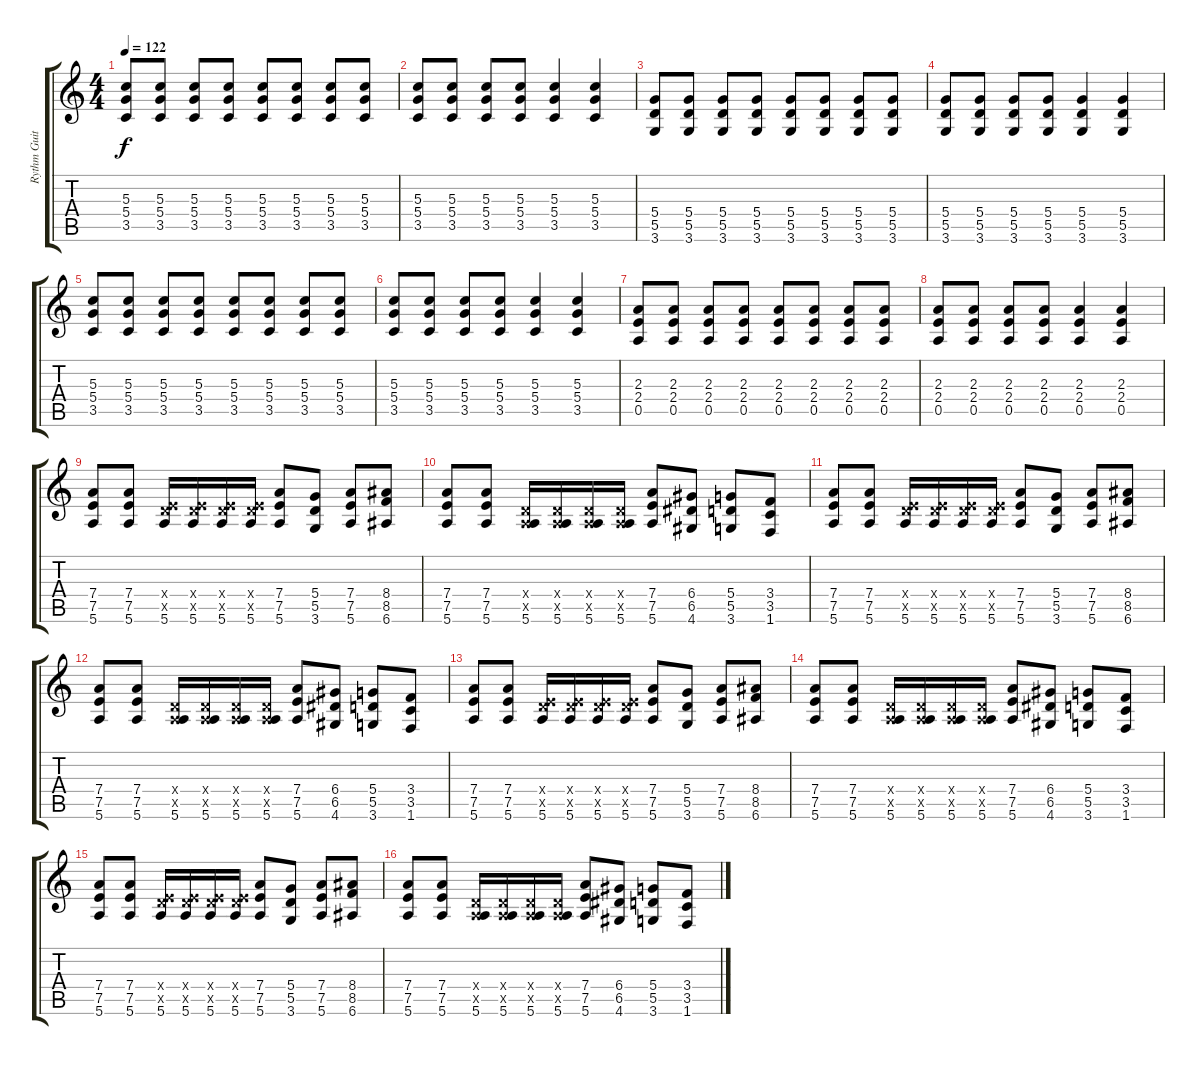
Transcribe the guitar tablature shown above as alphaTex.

\track ("Rythm Guitar" "Rythm Guit") {instrument distortionguitar}
\staff {score tabs}
\tuning (E4 B3 G3 D3 A2 E2) {hide}
\ts (4 4)
\tempo 122
\clef g2
\ks c
(5.3 5.4 3.5).8{dy f} (5.3 5.4 3.5).8 (5.3 5.4 3.5).8 (5.3 5.4 3.5).8 (5.3 5.4 3.5).8 (5.3 5.4 3.5).8 (5.3 5.4 3.5).8 (5.3 5.4 3.5).8 |
(5.3 5.4 3.5).8 (5.3 5.4 3.5).8 (5.3 5.4 3.5).8 (5.3 5.4 3.5).8 (5.3 5.4 3.5).4 (5.3 5.4 3.5).4 |
(5.4 5.5 3.6).8 (5.4 5.5 3.6).8 (5.4 5.5 3.6).8 (5.4 5.5 3.6).8 (5.4 5.5 3.6).8 (5.4 5.5 3.6).8 (5.4 5.5 3.6).8 (5.4 5.5 3.6).8 |
(5.4 5.5 3.6).8 (5.4 5.5 3.6).8 (5.4 5.5 3.6).8 (5.4 5.5 3.6).8 (5.4 5.5 3.6).4 (5.4 5.5 3.6).4 |
(5.3 5.4 3.5).8 (5.3 5.4 3.5).8 (5.3 5.4 3.5).8 (5.3 5.4 3.5).8 (5.3 5.4 3.5).8 (5.3 5.4 3.5).8 (5.3 5.4 3.5).8 (5.3 5.4 3.5).8 |
(5.3 5.4 3.5).8 (5.3 5.4 3.5).8 (5.3 5.4 3.5).8 (5.3 5.4 3.5).8 (5.3 5.4 3.5).4 (5.3 5.4 3.5).4 |
(2.3 2.4 0.5).8 (2.3 2.4 0.5).8 (2.3 2.4 0.5).8 (2.3 2.4 0.5).8 (2.3 2.4 0.5).8 (2.3 2.4 0.5).8 (2.3 2.4 0.5).8 (2.3 2.4 0.5).8 |
(2.3 2.4 0.5).8 (2.3 2.4 0.5).8 (2.3 2.4 0.5).8 (2.3 2.4 0.5).8 (2.3 2.4 0.5).4 (2.3 2.4 0.5).4 |
(7.4 7.5 5.6).8 (7.4 7.5 5.6).8 (0.4{x} 7.5{x} 5.6).16 (0.4{x} 7.5{x} 5.6).16 (0.4{x} 7.5{x} 5.6).16 (0.4{x} 7.5{x} 5.6).16 (7.4 7.5 5.6).8 (5.4 5.5 3.6).8 (7.4 7.5 5.6).8 (8.4 8.5 6.6).8 |
(7.4 7.5 5.6).8 (7.4 7.5 5.6).8 (0.4{x} 0.5{x} 5.6).16 (0.4{x} 0.5{x} 5.6).16 (0.4{x} 0.5{x} 5.6).16 (0.4{x} 0.5{x} 5.6).16 (7.4 7.5 5.6).8 (6.4 6.5 4.6).8 (5.4 5.5 3.6).8 (3.4 3.5 1.6).8 |
(7.4 7.5 5.6).8 (7.4 7.5 5.6).8 (0.4{x} 7.5{x} 5.6).16 (0.4{x} 7.5{x} 5.6).16 (0.4{x} 7.5{x} 5.6).16 (0.4{x} 7.5{x} 5.6).16 (7.4 7.5 5.6).8 (5.4 5.5 3.6).8 (7.4 7.5 5.6).8 (8.4 8.5 6.6).8 |
(7.4 7.5 5.6).8 (7.4 7.5 5.6).8 (0.4{x} 0.5{x} 5.6).16 (0.4{x} 0.5{x} 5.6).16 (0.4{x} 0.5{x} 5.6).16 (0.4{x} 0.5{x} 5.6).16 (7.4 7.5 5.6).8 (6.4 6.5 4.6).8 (5.4 5.5 3.6).8 (3.4 3.5 1.6).8 |
(7.4 7.5 5.6).8 (7.4 7.5 5.6).8 (0.4{x} 7.5{x} 5.6).16 (0.4{x} 7.5{x} 5.6).16 (0.4{x} 7.5{x} 5.6).16 (0.4{x} 7.5{x} 5.6).16 (7.4 7.5 5.6).8 (5.4 5.5 3.6).8 (7.4 7.5 5.6).8 (8.4 8.5 6.6).8 |
(7.4 7.5 5.6).8 (7.4 7.5 5.6).8 (0.4{x} 0.5{x} 5.6).16 (0.4{x} 0.5{x} 5.6).16 (0.4{x} 0.5{x} 5.6).16 (0.4{x} 0.5{x} 5.6).16 (7.4 7.5 5.6).8 (6.4 6.5 4.6).8 (5.4 5.5 3.6).8 (3.4 3.5 1.6).8 |
(7.4 7.5 5.6).8 (7.4 7.5 5.6).8 (0.4{x} 7.5{x} 5.6).16 (0.4{x} 7.5{x} 5.6).16 (0.4{x} 7.5{x} 5.6).16 (0.4{x} 7.5{x} 5.6).16 (7.4 7.5 5.6).8 (5.4 5.5 3.6).8 (7.4 7.5 5.6).8 (8.4 8.5 6.6).8 |
(7.4 7.5 5.6).8 (7.4 7.5 5.6).8 (0.4{x} 0.5{x} 5.6).16 (0.4{x} 0.5{x} 5.6).16 (0.4{x} 0.5{x} 5.6).16 (0.4{x} 0.5{x} 5.6).16 (7.4 7.5 5.6).8 (6.4 6.5 4.6).8 (5.4 5.5 3.6).8 (3.4 3.5 1.6).8
